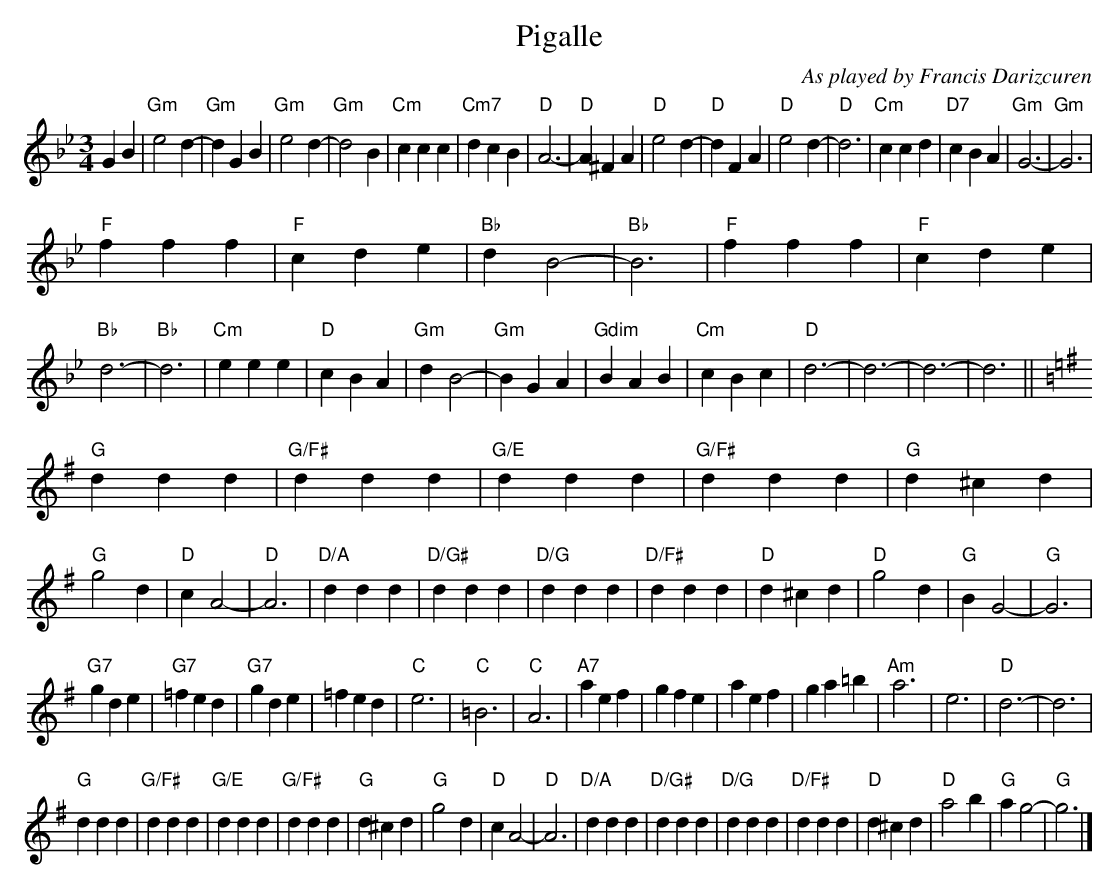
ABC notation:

X:1
T:Pigalle
C:As played by Francis Darizcuren
M:3/4
K:Gm
L: 1/4
G B| "Gm" e2 d-|"Gm"d G B| "Gm"e2 d-|"Gm"d2 B| "Cm"c c c | "Cm7"d c B | "D" A3-|"D"A ^F A| "D" e2 d-|"D"d F A| "D"e2 d-|"D"d3 | "Cm"c c d | "D7"c B A | "Gm" G3-|"Gm" G3|
"F" fff| "F" cde| "Bb" d B2-|"Bb" B3| "F" fff| "F" cde| "Bb" d3-| "Bb" d3|"Cm" eee| "D" cBA| "Gm" d B2-|"Gm" B G A | "Gdim" BAB |"Cm" cBc | "D" d3-|d3-|d3-|d3||
K:G
"G" ddd| "G/F#" ddd| "G/E" ddd| "G/F#" ddd | "G" d^cd| "G" g2 d|"D" c A2-|"D" A3|"D/A" ddd| "D/G#" ddd| "D/G" ddd| "D/F#" ddd | "D" d^cd| "D" g2 d|"G" B G2-|"G" G3|
"G7" gde | "G7" =fed| "G7" gde |=fed| "C" e3| "C" =B3| "C" A3|"A7" aef | gfe | aef | ga=b| "Am" a3| e3| "D" d3-| d3|
"G" ddd| "G/F#" ddd| "G/E" ddd| "G/F#" ddd | "G" d^cd| "G" g2 d|"D" c A2-|"D" A3|"D/A" ddd| "D/G#" ddd| "D/G" ddd| "D/F#" ddd | "D" d^cd| "D" a2 b|"G" a g2-|"G" g3|]
